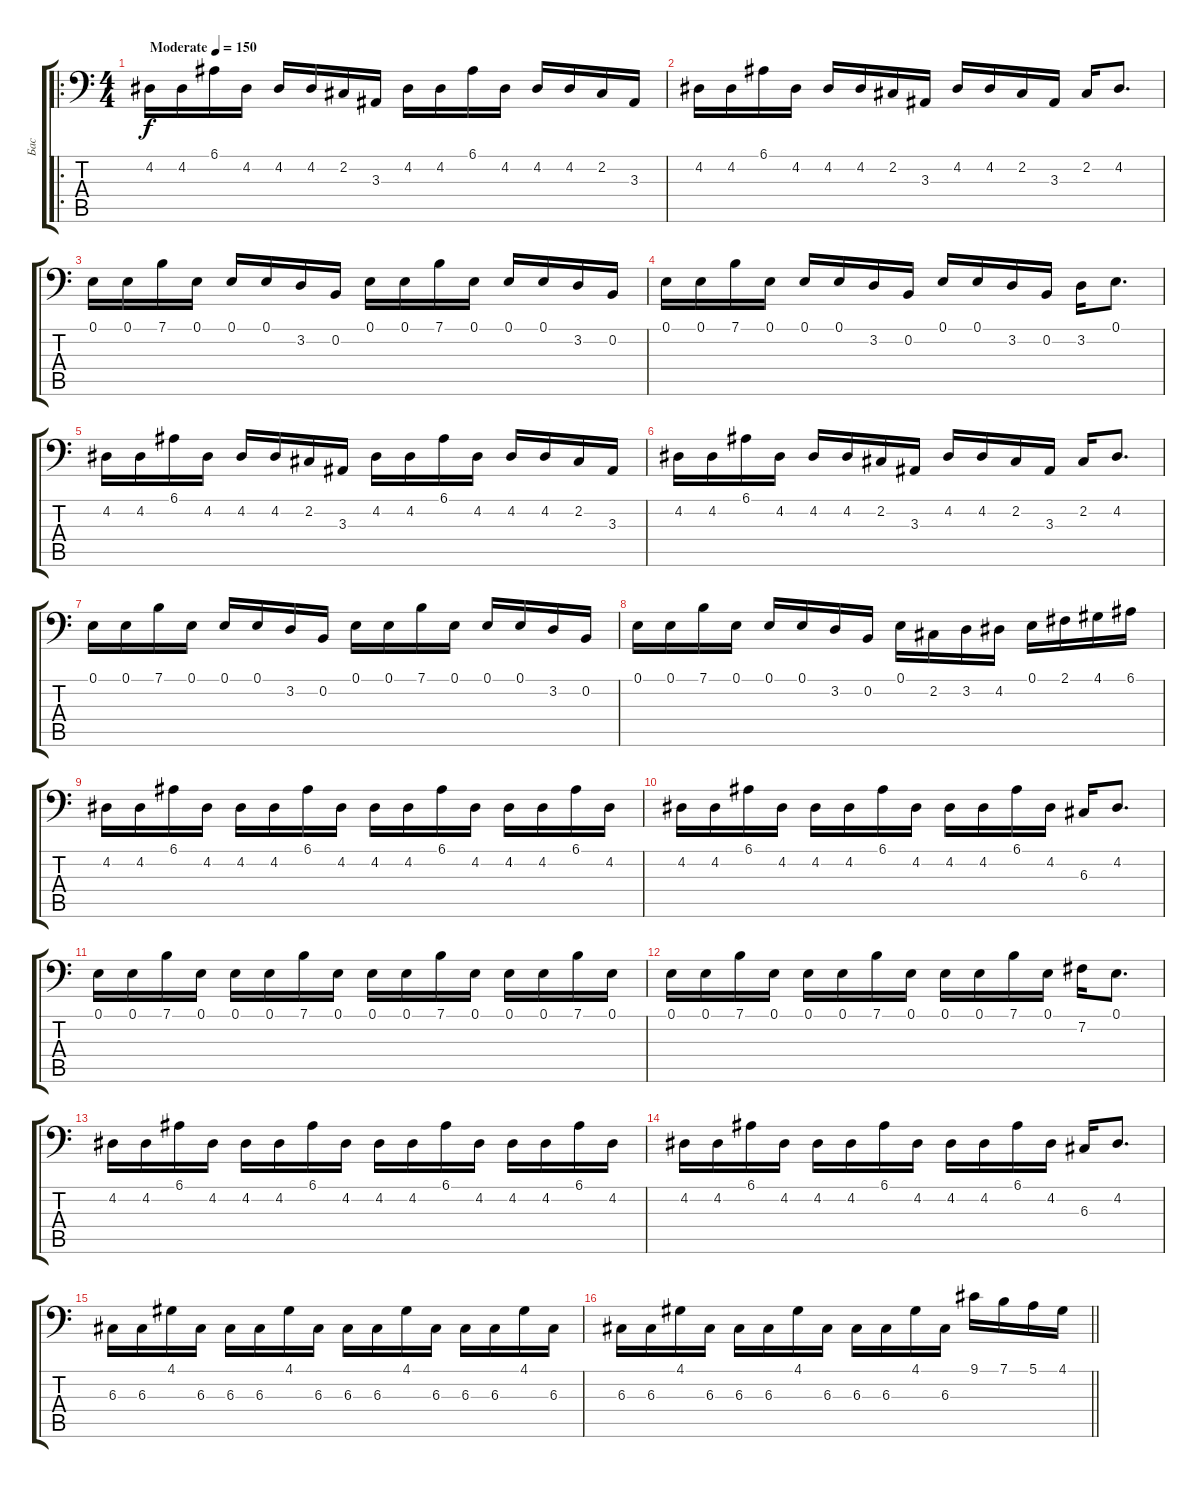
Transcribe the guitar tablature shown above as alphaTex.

\track ("Бас" "Бас") {instrument lead1square}
\staff {score tabs}
\tuning (E3 B2 G2 D2 A1 E1) {hide}
\ro
\ts (4 4)
\tempo (150 "Moderate")
\clef f4
\ks c
4.2.16{dy f instrument lead1square} 4.2.16 6.1.16 4.2.16 4.2.16 4.2.16 2.2.16 3.3.16 4.2.16 4.2.16 6.1.16 4.2.16 4.2.16 4.2.16 2.2.16 3.3.16 |
4.2.16 4.2.16 6.1.16 4.2.16 4.2.16 4.2.16 2.2.16 3.3.16 4.2.16 4.2.16 2.2.16 3.3.16 2.2.16 4.2.8{d} |
0.1.16 0.1.16 7.1.16 0.1.16 0.1.16 0.1.16 3.2.16 0.2.16 0.1.16 0.1.16 7.1.16 0.1.16 0.1.16 0.1.16 3.2.16 0.2.16 |
0.1.16 0.1.16 7.1.16 0.1.16 0.1.16 0.1.16 3.2.16 0.2.16 0.1.16 0.1.16 3.2.16 0.2.16 3.2.16 0.1.8{d} |
4.2.16 4.2.16 6.1.16 4.2.16 4.2.16 4.2.16 2.2.16 3.3.16 4.2.16 4.2.16 6.1.16 4.2.16 4.2.16 4.2.16 2.2.16 3.3.16 |
4.2.16 4.2.16 6.1.16 4.2.16 4.2.16 4.2.16 2.2.16 3.3.16 4.2.16 4.2.16 2.2.16 3.3.16 2.2.16 4.2.8{d} |
0.1.16 0.1.16 7.1.16 0.1.16 0.1.16 0.1.16 3.2.16 0.2.16 0.1.16 0.1.16 7.1.16 0.1.16 0.1.16 0.1.16 3.2.16 0.2.16 |
0.1.16 0.1.16 7.1.16 0.1.16 0.1.16 0.1.16 3.2.16 0.2.16 0.1.16 2.2.16 3.2.16 4.2.16 0.1.16 2.1.16 4.1.16 6.1.16 |
4.2.16 4.2.16 6.1.16 4.2.16 4.2.16 4.2.16 6.1.16 4.2.16 4.2.16 4.2.16 6.1.16 4.2.16 4.2.16 4.2.16 6.1.16 4.2.16 |
4.2.16 4.2.16 6.1.16 4.2.16 4.2.16 4.2.16 6.1.16 4.2.16 4.2.16 4.2.16 6.1.16 4.2.16 6.3.16 4.2.8{d} |
0.1.16 0.1.16 7.1.16 0.1.16 0.1.16 0.1.16 7.1.16 0.1.16 0.1.16 0.1.16 7.1.16 0.1.16 0.1.16 0.1.16 7.1.16 0.1.16 |
0.1.16 0.1.16 7.1.16 0.1.16 0.1.16 0.1.16 7.1.16 0.1.16 0.1.16 0.1.16 7.1.16 0.1.16 7.2.16 0.1.8{d} |
4.2.16 4.2.16 6.1.16 4.2.16 4.2.16 4.2.16 6.1.16 4.2.16 4.2.16 4.2.16 6.1.16 4.2.16 4.2.16 4.2.16 6.1.16 4.2.16 |
4.2.16 4.2.16 6.1.16 4.2.16 4.2.16 4.2.16 6.1.16 4.2.16 4.2.16 4.2.16 6.1.16 4.2.16 6.3.16 4.2.8{d} |
6.3.16 6.3.16 4.1.16 6.3.16 6.3.16 6.3.16 4.1.16 6.3.16 6.3.16 6.3.16 4.1.16 6.3.16 6.3.16 6.3.16 4.1.16 6.3.16 |
\barLineRight lightlight
6.3.16 6.3.16 4.1.16 6.3.16 6.3.16 6.3.16 4.1.16 6.3.16 6.3.16 6.3.16 4.1.16 6.3.16 9.1.16 7.1.16 5.1.16 4.1.16
